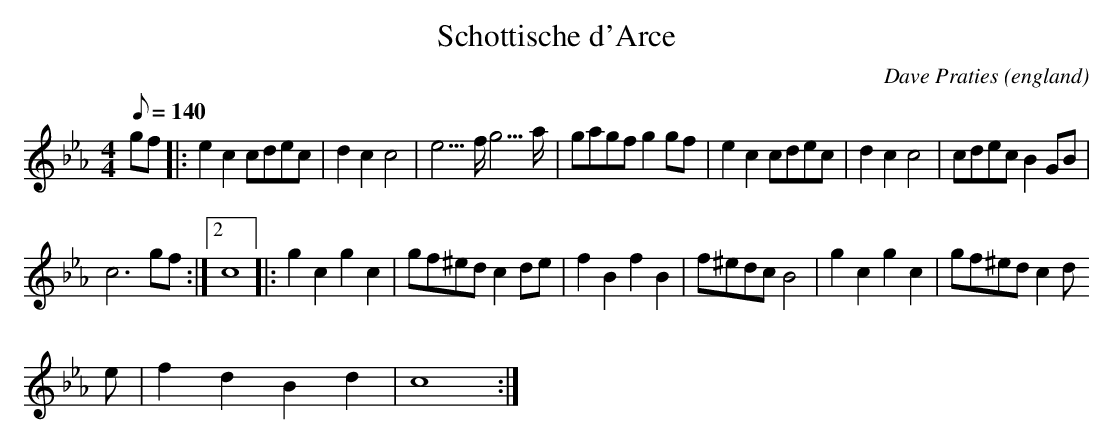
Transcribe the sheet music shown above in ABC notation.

X:1
T:Schottische d'Arce
O:england
M:4/4
L:1/8
Q:140
C:Dave Praties
K:Eb
gf|:e2c2 cdec|d2c2 c4|e3>f g3>a|gagf g2gf|e2c2 cdec|d2c2 c4|cdec B2GB|
1c6 gf:|2c8|:g2c2 g2c2|gf^ed c2de|f2B2 f2B2|f^edc B4|g2c2 g2c2|gf^ed c2d
e|f2d2 B2d2|c8:|
